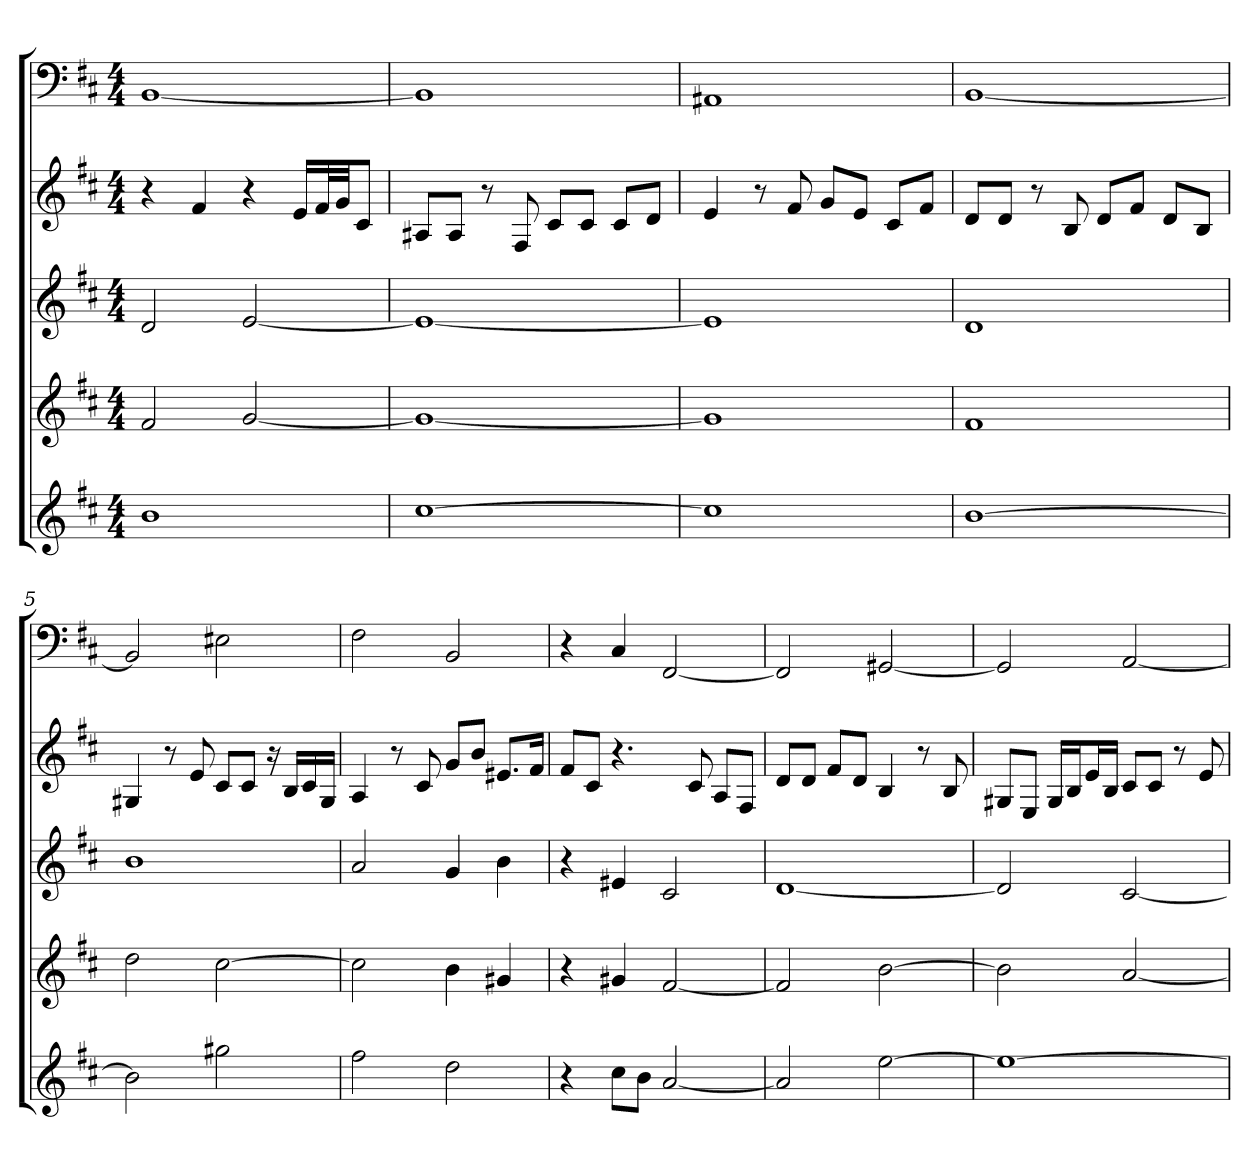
**kern	**kern	**kern	**kern	**kern
*part5	*part4	*part3	*part2	*part1
*staff5	*staff4	*staff3	*staff2	*staff1
*k[f#c#]	*k[f#c#]	*k[f#c#]	*k[f#c#]	*k[f#c#]
*b:	*b:	*b:	*b:	*b:
*M4/4	*M4/4	*M4/4	*M4/4	*M4/4
=1	=1	=1	=1	=1
1b	2f#	2d	4r	[1BB
.	.	.	4f#	.
.	[2g	[2e	4r	.
.	.	.	16eLL	.
.	.	.	32f#L	.
.	.	.	32gJJ	.
.	.	.	8c#J	.
=2	=2	=2	=2	=2
[1cc#	1g_	1e_	8A#XL	1BB]
.	.	.	8A#J	.
.	.	.	8r	.
.	.	.	8F#	.
.	.	.	8c#L	.
.	.	.	8c#J	.
.	.	.	8c#L	.
.	.	.	8dJ	.
=3	=3	=3	=3	=3
1cc#]	1g]	1e]	4e	1AA#X
.	.	.	8r	.
.	.	.	8f#	.
.	.	.	8gL	.
.	.	.	8eJ	.
.	.	.	8c#L	.
.	.	.	8f#J	.
=4	=4	=4	=4	=4
[1b	1f#	1d	8dL	[1BB
.	.	.	8dJ	.
.	.	.	8r	.
.	.	.	8B	.
.	.	.	8dL	.
.	.	.	8f#J	.
.	.	.	8dL	.
.	.	.	8BJ	.
=5	=5	=5	=5	=5
2b]	2dd	1b	4G#X	2BB]
.	.	.	8r	.
.	.	.	8e	.
2gg#X	[2cc#	.	8c#L	2E#X
.	.	.	8c#J	.
.	.	.	16r	.
.	.	.	16BLL	.
.	.	.	16c#	.
.	.	.	16G#JJ	.
=6	=6	=6	=6	=6
2ff#	2cc#]	2a	4A	2F#
.	.	.	8r	.
.	.	.	8c#	.
2dd	4b	4g	8gL	2BB
.	.	.	8bJ	.
.	4g#X	4b	8.e#XL	.
.	.	.	16f#Jk	.
=7	=7	=7	=7	=7
4r	4r	4r	8f#L	4r
.	.	.	8c#J	.
8cc#L	4g#X	4e#X	4.r	4C#
8bJ	.	.	.	.
[2a	[2f#	2c#	.	[2FF#
.	.	.	8c#	.
.	.	.	8AL	.
.	.	.	8F#J	.
=8	=8	=8	=8	=8
2a]	2f#]	[1d	8dL	2FF#]
.	.	.	8dJ	.
.	.	.	8f#L	.
.	.	.	8dJ	.
[2ee	[2b	.	4B	[2GG#X
.	.	.	8r	.
.	.	.	8B	.
=9	=9	=9	=9	=9
1ee_	2b]	2d]	8G#XL	2GG#]
.	.	.	8EJ	.
.	.	.	16G#LL	.
.	.	.	16BJ	.
.	.	.	16eL	.
.	.	.	16BJJ	.
.	[2a	[2c#	8c#L	[2AA
.	.	.	8c#J	.
.	.	.	8r	.
.	.	.	8e	.
=	=	=	=	=
*-	*-	*-	*-	*-
